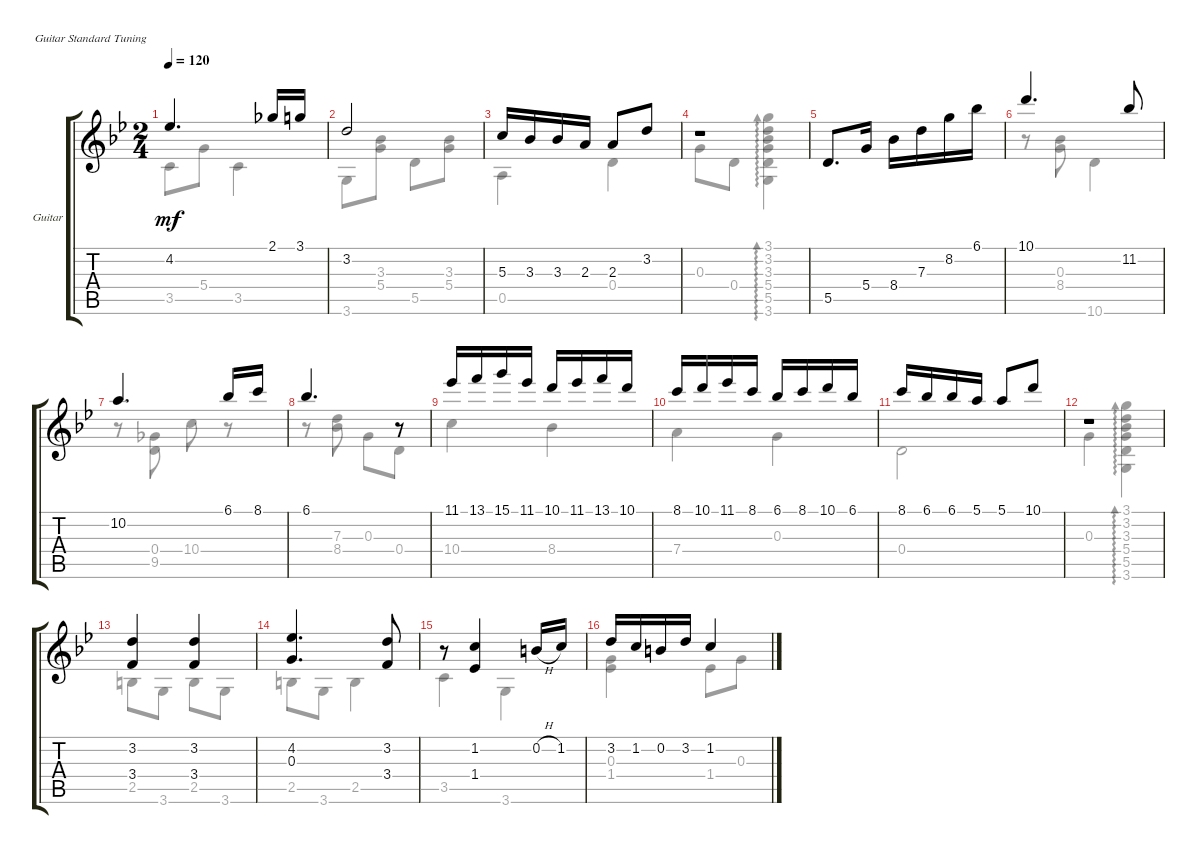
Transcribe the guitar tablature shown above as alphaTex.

\bracketExtendMode groupsimilarinstruments
\firstSystemTrackNameOrientation horizontal
\otherSystemsTrackNameOrientation horizontal
\track ("Guitar" "Guitar") {instrument acousticguitarnylon}
\staff {score tabs}
\tuning (E4 B3 G3 D3 A2 E2)
\voice
\ts (2 4)
\tempo 120
\clef g2
\ks gminor
4.2.4{d dy mf} 2.1.16 3.1.16 |
3.2.2 |
5.3.16 3.3.16 3.3.16 2.3.16 2.3.8 3.2.8 |
r.1 |
5.5.8{d} 5.4.16 8.4.16 7.3.16 8.2.16 6.1.16 |
10.1.4{d} 11.2.8 |
10.2.4{d} 6.1.16 8.1.16 |
6.1.4{d} r.8 |
11.1.16 13.1.16 15.1.16 11.1.16 10.1.16 11.1.16 13.1.16 10.1.16 |
8.1.16 10.1.16 11.1.16 8.1.16 6.1.16 8.1.16 10.1.16 6.1.16 |
8.1.16 6.1.16 6.1.16 5.1.16 5.1.8 10.1.8 |
r.1 |
(3.2 3.4).4 (3.2 3.4).4 |
(4.2 0.3).4{d} (3.2 3.4).8 |
r.8 (1.2 1.4).4 0.2{h}.16 1.2.16 |
3.2.16 1.2.16 0.2.16 3.2.16 1.2.4
\voice
\clef g2
\ottava regular
\simile none
\ks gminor
3.5.8{dy mf} 5.4.8 3.5.4 |
3.6.8 (3.3 5.4).8 5.5.8 (3.3 5.4).8 |
0.5.4 0.4.4 |
0.3.8 0.4.8 (3.1 3.2 3.3 5.4 5.5 3.6).4{ad 0} |
|
r.8 (8.4 0.3).8 10.6.4 |
r.8 (9.5 0.4).8 10.4.8 r.8 |
r.8 (7.3 8.4).8 0.3.8 0.4.8 |
10.4.4 8.4.4 |
7.4.4 0.3.4 |
0.4.2 |
0.3.4 (3.1 3.2 3.3 5.4 5.5 3.6).4{ad 0} |
2.5.8 3.6.8 2.5.8 3.6.8 |
2.5.8 3.6.8 2.5.4 |
3.5.4 3.6.4 |
(0.3 1.4).4 1.4.8 0.3.8
